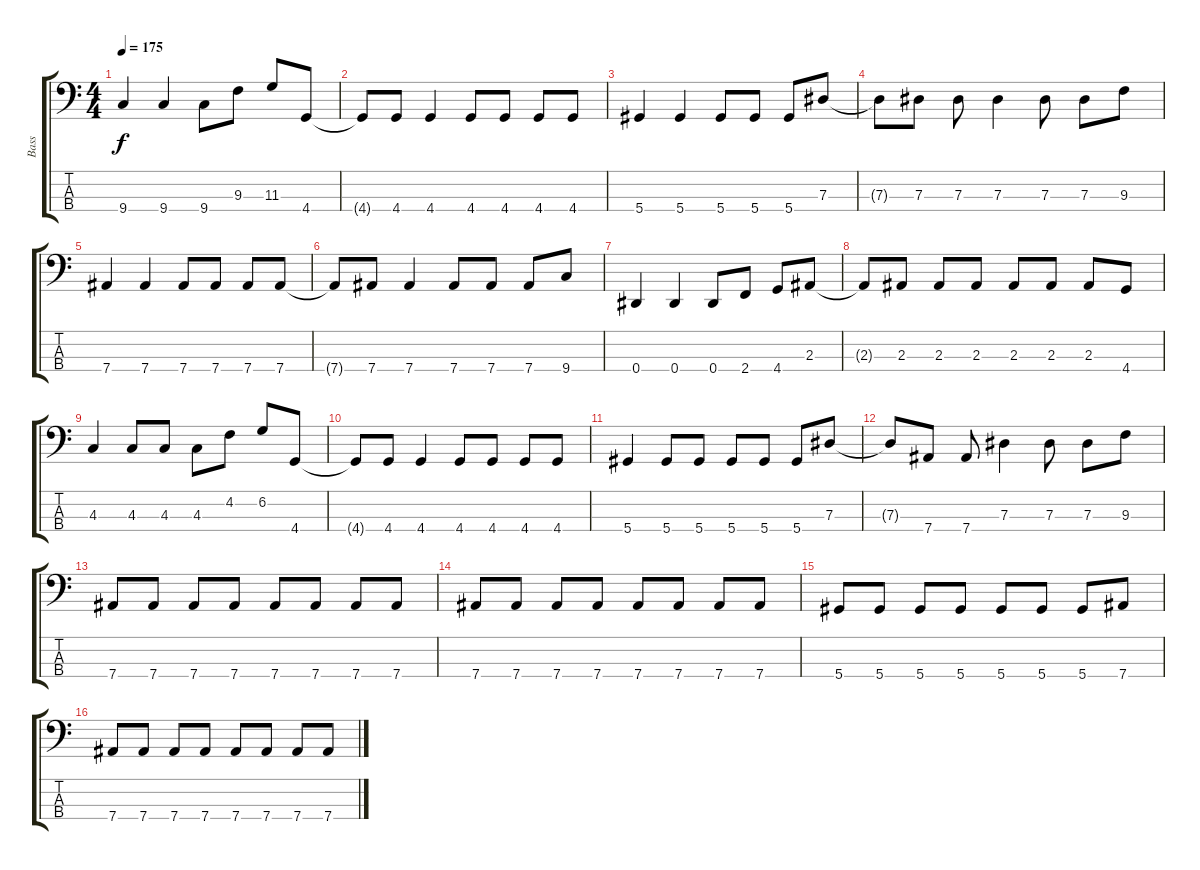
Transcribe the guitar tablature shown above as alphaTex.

\track ("Bass" "Bass") {instrument electricbasspick}
\staff {score tabs}
\tuning (Gb2 Db2 Ab1 Eb1) {hide}
\ts (4 4)
\tempo 175
\clef f4
\ks c
9.4.4{dy f} 9.4.4 9.4.8 9.3.8 11.3.8 4.4.8 |
4.4{t}.8 4.4.8 4.4.4 4.4.8 4.4.8 4.4.8 4.4.8 |
5.4.4 5.4.4 5.4.8 5.4.8 5.4.8 7.3.8 |
7.3{t}.8 7.3.8 7.3.8 7.3.4 7.3.8 7.3.8 9.3.8 |
7.4.4 7.4.4 7.4.8 7.4.8 7.4.8 7.4.8 |
7.4{t}.8 7.4.8 7.4.4 7.4.8 7.4.8 7.4.8 9.4.8 |
0.4.4 0.4.4 0.4.8 2.4.8 4.4.8 2.3.8 |
2.3{t}.8 2.3.8 2.3.8 2.3.8 2.3.8 2.3.8 2.3.8 4.4.8 |
4.3.4 4.3.8 4.3.8 4.3.8 4.2.8 6.2.8 4.4.8 |
4.4{t}.8 4.4.8 4.4.4 4.4.8 4.4.8 4.4.8 4.4.8 |
5.4.4 5.4.8 5.4.8 5.4.8 5.4.8 5.4.8 7.3.8 |
7.3{t}.8 7.4.8 7.4.8 7.3.4 7.3.8 7.3.8 9.3.8 |
7.4.8 7.4.8 7.4.8 7.4.8 7.4.8 7.4.8 7.4.8 7.4.8 |
7.4.8 7.4.8 7.4.8 7.4.8 7.4.8 7.4.8 7.4.8 7.4.8 |
5.4.8 5.4.8 5.4.8 5.4.8 5.4.8 5.4.8 5.4.8 7.4.8 |
7.4.8 7.4.8 7.4.8 7.4.8 7.4.8 7.4.8 7.4.8 7.4.8
